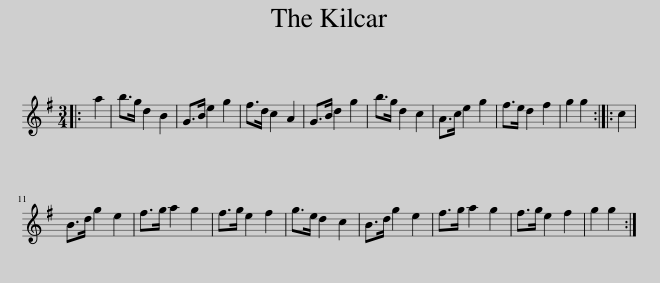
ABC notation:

X:1
L:1/8
M:3/4
I:linebreak $
K:G
V:1 treble
V:1
|: a2 | b>g d2 B2 | G>B e2 g2 | f>d c2 A2 | G>B d2 g2 | %5
 b>g d2 c2 | A>c e2 g2 | f>e d2 f2 | g2 g2 :: c2 |$ %10
 B>d g2 e2 | f>g a2 g2 | f>g e2 f2 | g>e d2 c2 | B>d g2 e2 | %15
 f>g a2 g2 | f>g e2 f2 | g2 g2 :| %18
